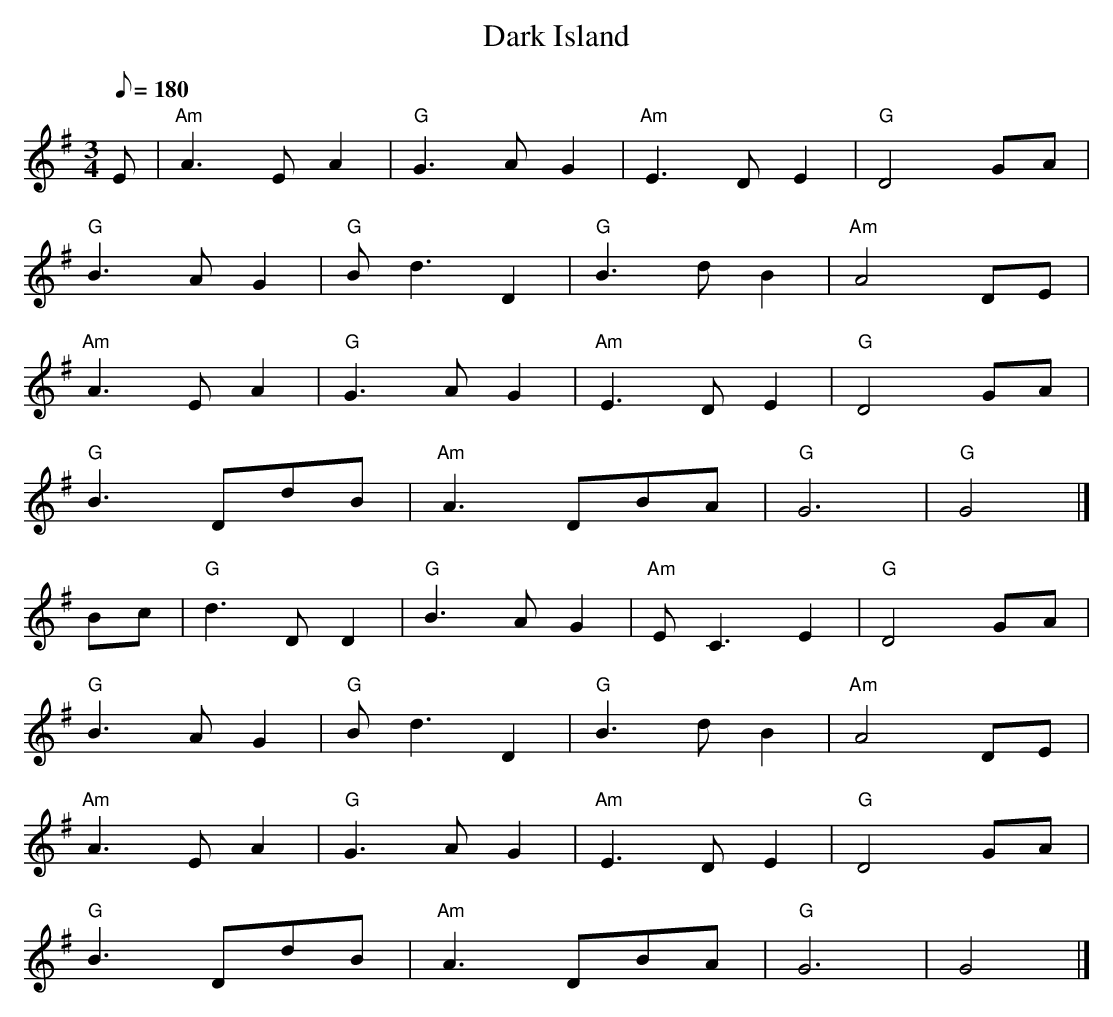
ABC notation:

X:1
T:Dark Island
M:3/4
L:1/8
Q:1/8=180
K:Em
E |"Am" A3 E A2 | "G"G3 A G2 | "Am"E3 D E2 | "G"D4 GA |
"G"B3 A G2 | "G"B d3 D2 | "G"B3 d B2 | "Am"A4 DE |
"Am"A3 E A2 | "G"G3 A G2 | "Am"E3 D E2 | "G"D4 GA |
"G"B3 DdB | "Am"A3 DBA | "G"G6 | "G"G4 |]
Bc | "G"d3 D D2 | "G"B3 A G2 | "Am"E C3 E2 | "G"D4 GA |
"G"B3 A G2 | "G"B d3 D2 | "G"B3 d B2 | "Am"A4 DE |
"Am"A3 E A2 | "G"G3 A G2 | "Am"E3 D E2 | "G"D4 GA |
"G"B3 DdB | "Am"A3 DBA | "G"G6 | G4 |]
